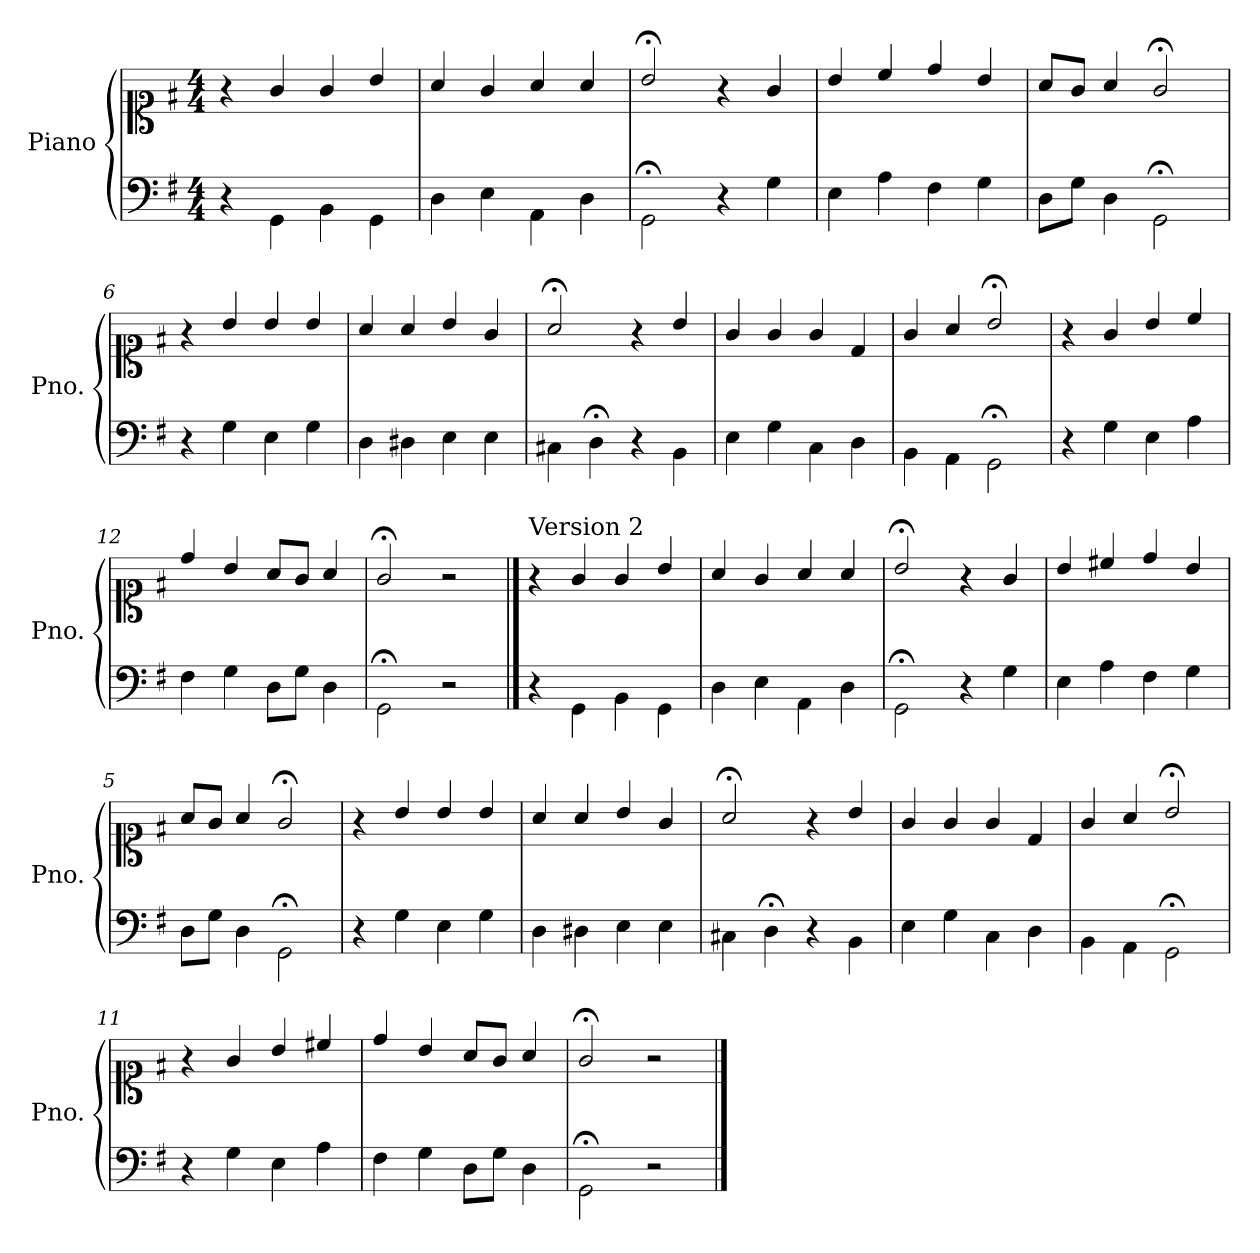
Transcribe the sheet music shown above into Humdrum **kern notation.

**kern	**kern
*part1	*part1
*staff2	*staff1
*I"Piano	*
*I'Pno.	*
*clefF4	*clefC1
*k[f#]	*k[f#]
*M4/4	*M4/4
=1	=1
4r	4r
4GG\	4g/
4BB\	4g/
4GG\	4b/
=2	=2
4D\	4a/
4E\	4g/
4AA\	4a/
4D\	4a/
=3	=3
2GG;\	2b;</
4r	4r
4G\	4g/
=4	=4
4E\	4b/
4A\	4cc/
4F#\	4dd/
4G\	4b/
=5	=5
8D\L	8a/L
8G\J	8g/J
4D\	4a/
2GG;\	2g;</
=6	=6
4r	4r
4G\	4b/
4E\	4b/
4G\	4b/
!!LO:LB:g=z
=7	=7
4D\	4a/
4D#X\	4a/
4E\	4b/
4E\	4g/
=8	=8
4C#X\	2a;</
4D;\	.
4r	4r
4BB\	4b/
=9	=9
4E\	4g/
4G\	4g/
4C\	4g/
4D\	4d/
=10	=10
4BB\	4g/
4AA\	4a/
2GG;\	2b;</
=11	=11
4r	4r
4G\	4g/
4E\	4b/
4A\	4cc/
=12	=12
4F#\	4dd/
4G\	4b/
8D\L	8a/L
8G\J	8g/J
4D\	4a/
=13	=13
2GG;\	2g;</
2r	2r
!!LO:LB:g=z
==1	==1
!	!LO:TX:a:t=Version 2
4r	4r
4GG\	4g/
4BB\	4g/
4GG\	4b/
=2	=2
4D\	4a/
4E\	4g/
4AA\	4a/
4D\	4a/
=3	=3
2GG;\	2b;</
4r	4r
4G\	4g/
=4	=4
4E\	4b/
4A\	4cc#X/
4F#\	4dd/
4G\	4b/
=5	=5
8D\L	8a/L
8G\J	8g/J
4D\	4a/
2GG;\	2g;</
=6	=6
4r	4r
4G\	4b/
4E\	4b/
4G\	4b/
!!LO:LB:g=z
=7	=7
4D\	4a/
4D#X\	4a/
4E\	4b/
4E\	4g/
=8	=8
4C#X\	2a;</
4D;\	.
4r	4r
4BB\	4b/
=9	=9
4E\	4g/
4G\	4g/
4C\	4g/
4D\	4d/
=10	=10
4BB\	4g/
4AA\	4a/
2GG;\	2b;</
=11	=11
4r	4r
4G\	4g/
4E\	4b/
4A\	4cc#X/
=12	=12
4F#\	4dd/
4G\	4b/
8D\L	8a/L
8G\J	8g/J
4D\	4a/
=13	=13
2GG;\	2g;</
2r	2r
==	==
*-	*-
